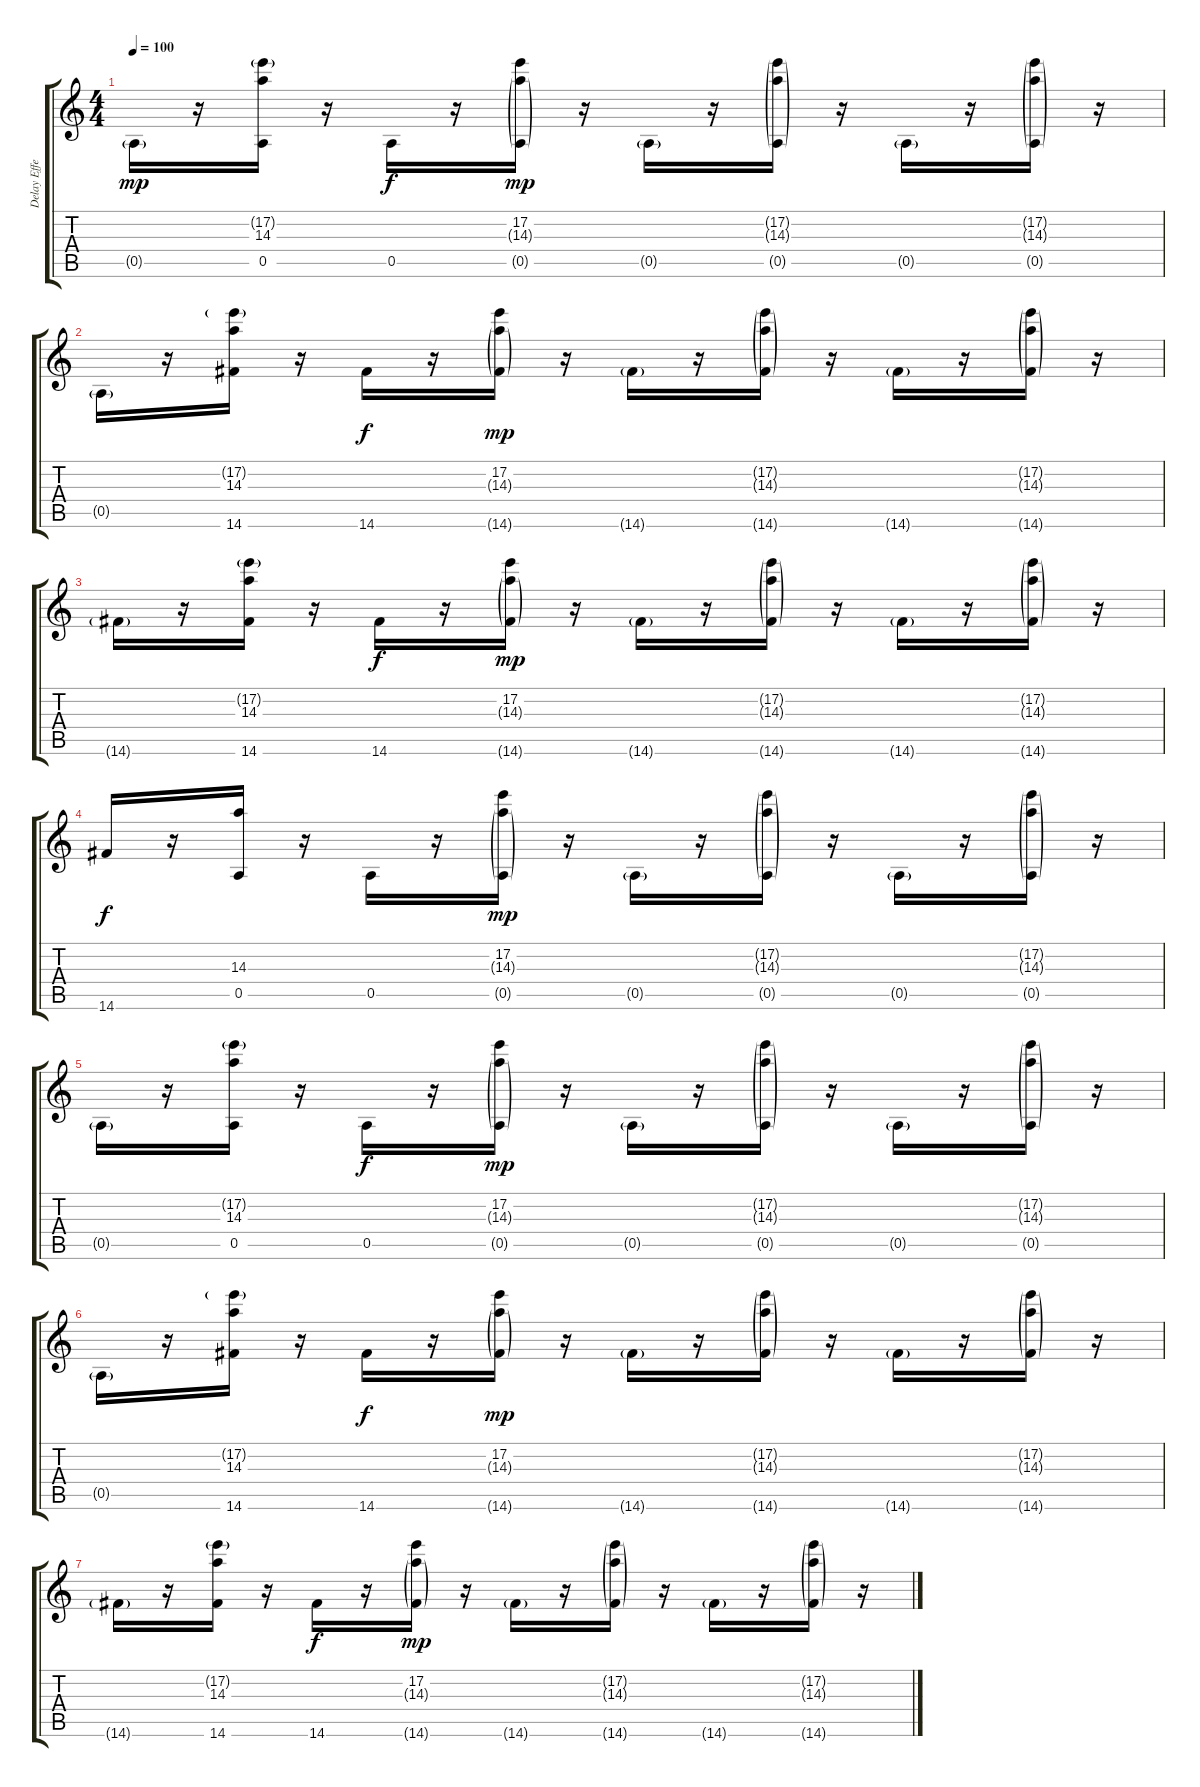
\track ("Delay Effect" "Delay Effe") {instrument electricguitarjazz}
\staff {score tabs}
\tuning (E4 B3 G3 D3 A2 E2) {hide}
\ts (4 4)
\tempo 100
\clef g2
\ks c
0.5{g}.16{dy mp} r.16 (17.2{g} 14.3 0.5).16 r.16 0.5.16{dy f} r.16 (17.2 14.3{g} 0.5{g}).16{dy mp} r.16 0.5{g}.16 r.16 (17.2{g} 14.3{g} 0.5{g}).16 r.16 0.5{g}.16 r.16 (17.2{g} 14.3{g} 0.5{g}).16 r.16 |
0.5{g}.16 r.16 (17.2{g} 14.3 14.6).16 r.16 14.6.16{dy f} r.16 (17.2 14.3{g} 14.6{g}).16{dy mp} r.16 14.6{g}.16 r.16 (17.2{g} 14.3{g} 14.6{g}).16 r.16 14.6{g}.16 r.16 (17.2{g} 14.3{g} 14.6{g}).16 r.16 |
14.6{g}.16 r.16 (17.2{g} 14.3 14.6).16 r.16 14.6.16{dy f} r.16 (17.2 14.3{g} 14.6{g}).16{dy mp} r.16 14.6{g}.16 r.16 (17.2{g} 14.3{g} 14.6{g}).16 r.16 14.6{g}.16 r.16 (17.2{g} 14.3{g} 14.6{g}).16 r.16 |
14.6.16{dy f} r.16 (14.3 0.5).16 r.16 0.5.16 r.16 (17.2 14.3{g} 0.5{g}).16{dy mp} r.16 0.5{g}.16 r.16 (17.2{g} 14.3{g} 0.5{g}).16 r.16 0.5{g}.16 r.16 (17.2{g} 14.3{g} 0.5{g}).16 r.16 |
0.5{g}.16 r.16 (17.2{g} 14.3 0.5).16 r.16 0.5.16{dy f} r.16 (17.2 14.3{g} 0.5{g}).16{dy mp} r.16 0.5{g}.16 r.16 (17.2{g} 14.3{g} 0.5{g}).16 r.16 0.5{g}.16 r.16 (17.2{g} 14.3{g} 0.5{g}).16 r.16 |
0.5{g}.16 r.16 (17.2{g} 14.3 14.6).16 r.16 14.6.16{dy f} r.16 (17.2 14.3{g} 14.6{g}).16{dy mp} r.16 14.6{g}.16 r.16 (17.2{g} 14.3{g} 14.6{g}).16 r.16 14.6{g}.16 r.16 (17.2{g} 14.3{g} 14.6{g}).16 r.16 |
14.6{g}.16 r.16 (17.2{g} 14.3 14.6).16 r.16 14.6.16{dy f} r.16 (17.2 14.3{g} 14.6{g}).16{dy mp} r.16 14.6{g}.16 r.16 (17.2{g} 14.3{g} 14.6{g}).16 r.16 14.6{g}.16 r.16 (17.2{g} 14.3{g} 14.6{g}).16 r.16
